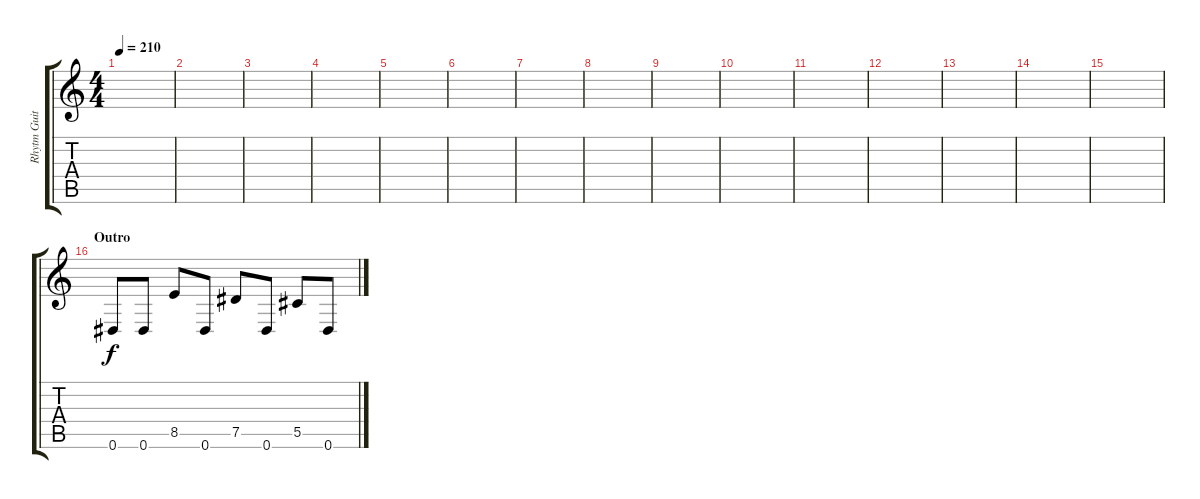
\track ("Rhytm Guitar" "Rhytm Guit") {instrument distortionguitar}
\staff {score tabs}
\tuning (Eb4 Bb3 Gb3 Db3 Ab2 Eb2) {hide}
\ts (4 4)
\tempo 210
\clef g2
\ks c
|
|
|
|
|
|
|
|
|
|
|
|
|
|
|
\section ("" "Outro")
0.6.8 0.6.8 8.5.8 0.6.8 7.5.8 0.6.8 5.5.8 0.6.8
